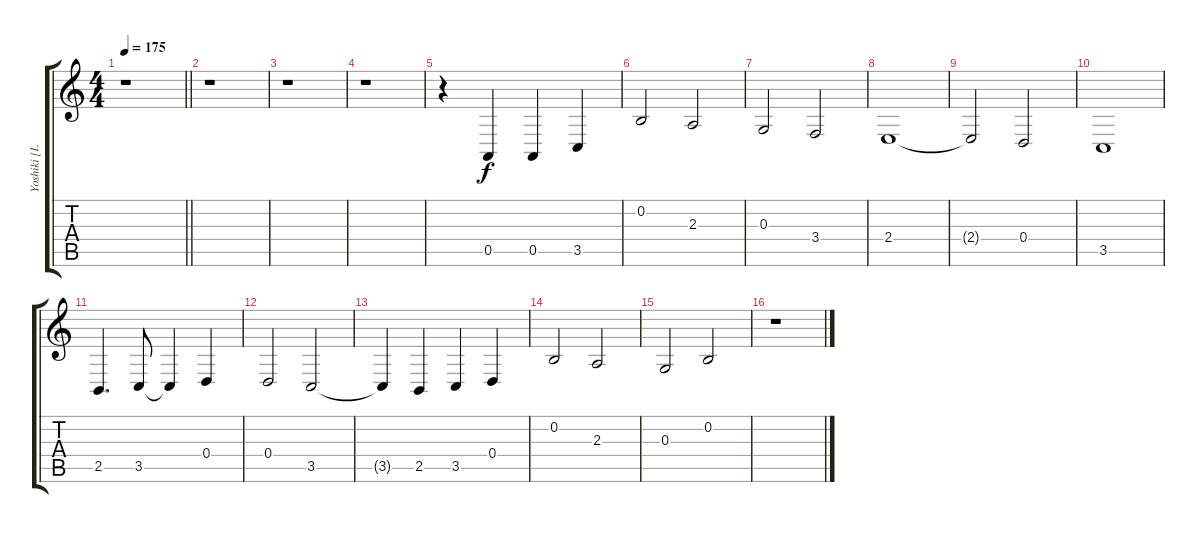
\track ("Yoshiki [L]" "Yoshiki [L") {instrument acousticgrandpiano}
\staff {score tabs}
\tuning (E4 B3 G3 D3 A2 Db2) {hide}
\ts (4 4)
\tempo 175
\clef g2
\barLineRight lightlight
\ks c
r.1{dy f} |
r.1 |
r.1 |
r.1 |
r.4 0.5.4 0.5.4 3.5.4 |
0.2.2 2.3.2 |
0.3.2 3.4.2 |
2.4.1 |
2.4{t}.2 0.4.2 |
3.5.1 |
2.5.4{d} 3.5.8 3.5{t}.4 0.4.4 |
0.4.2 3.5.2 |
3.5{t}.4 2.5.4 3.5.4 0.4.4 |
0.2.2 2.3.2 |
0.3.2 0.2.2 |
r.1
